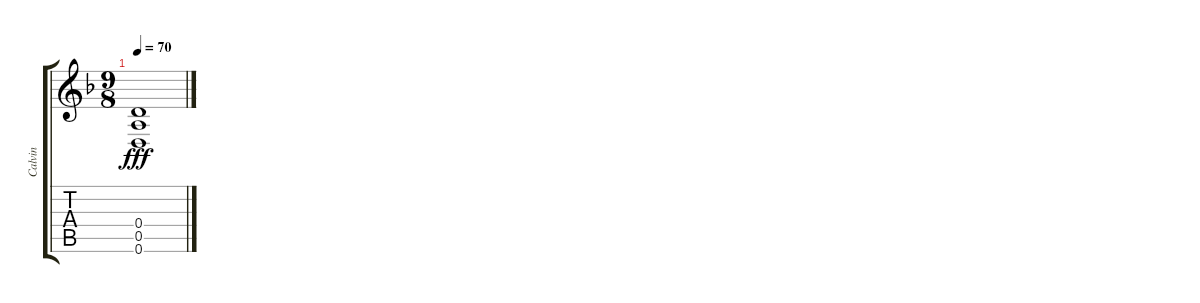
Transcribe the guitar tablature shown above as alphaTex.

\track ("Calvin" "Calvin") {instrument distortionguitar}
\staff {score tabs}
\tuning (E4 B3 G3 D3 A2 D2) {hide}
\ts (9 8)
\tempo 70
\clef g2
\ks dminor
(0.4 0.5 0.6).1{dy fff}
